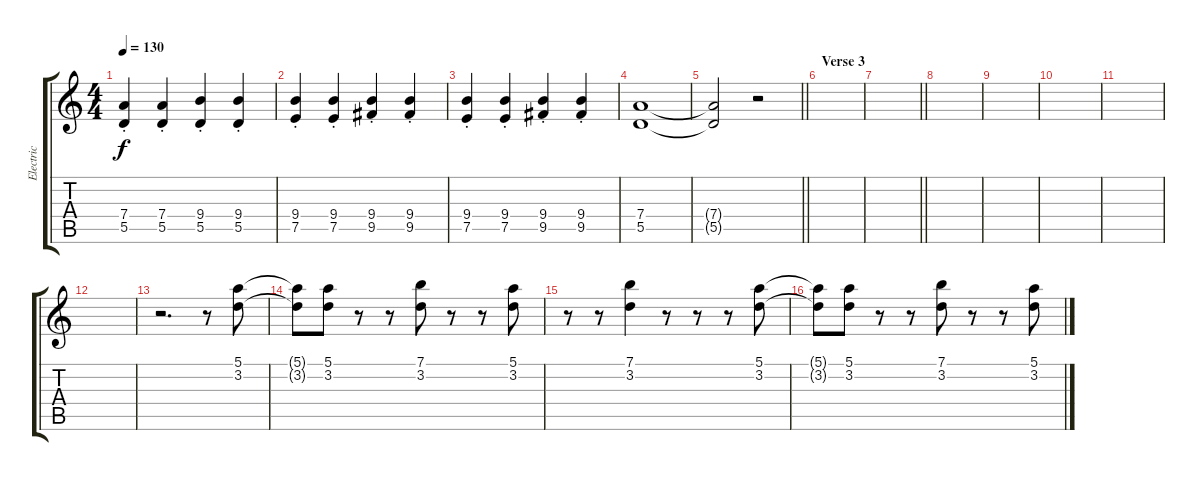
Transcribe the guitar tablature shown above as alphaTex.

\track ("Electric" "Electric") {instrument overdrivenguitar}
\staff {score tabs}
\tuning (E4 B3 G3 D3 A2 E2) {hide}
\ts (4 4)
\tempo 130
\clef g2
\ks c
(7.4{st} 5.5{st}).4{dy f} (7.4{st} 5.5{st}).4 (9.4{st} 5.5{st}).4 (9.4{st} 5.5{st}).4 |
(9.4{st} 7.5{st}).4 (9.4{st} 7.5{st}).4 (9.4{st} 9.5{st}).4 (9.4{st} 9.5{st}).4 |
(9.4{st} 7.5{st}).4 (9.4{st} 7.5{st}).4 (9.4{st} 9.5{st}).4 (9.4{st} 9.5{st}).4 |
(7.4 5.5).1 |
\barLineRight lightlight
(7.4{t} 5.5{t}).2 r.2 |
\section ("" "Verse 3")
|
\barLineRight lightlight
|
|
|
|
|
|
r.2{d volume 4} r.8 (5.1 3.2).8 |
(5.1{t} 3.2{t}).8 (5.1 3.2).8 r.8 r.8 (7.1 3.2).8 r.8 r.8 (5.1 3.2).8 |
r.8 r.8 (7.1 3.2).4 r.8 r.8 r.8 (5.1 3.2).8 |
(5.1{t} 3.2{t}).8 (5.1 3.2).8 r.8 r.8 (7.1 3.2).8 r.8 r.8 (5.1 3.2).8
